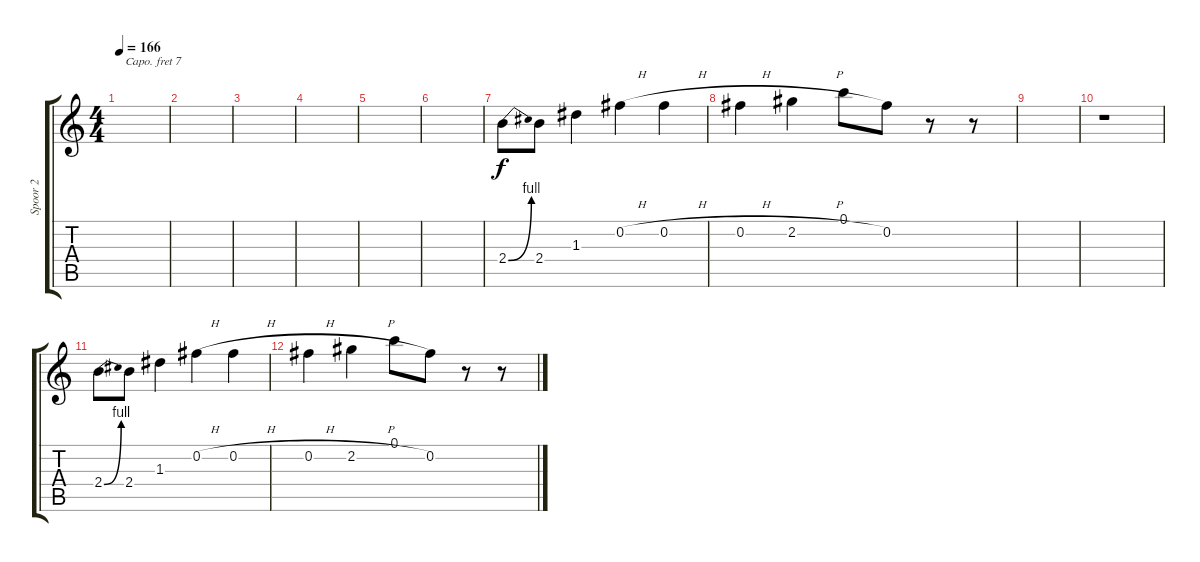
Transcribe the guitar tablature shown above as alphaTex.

\track ("Spoor 2" "Spoor 2") {instrument overdrivenguitar}
\staff {score tabs}
\capo 7
\tuning (E4 B3 G3 D3 A2 E2) {hide}
\ts (4 4)
\tempo 166
\clef g2
\ks c
|
|
|
|
|
|
2.4{be (bend 0 0 60 4)}.8 2.4.8 1.3.4 0.2{h}.4 0.2{h}.4 |
0.2{h}.4 2.2{h}.4 0.1.8 0.2.8 r.8 r.8 |
|
r.1 |
2.4{be (bend 0 0 60 4)}.8 2.4.8 1.3.4 0.2{h}.4 0.2{h}.4 |
0.2{h}.4 2.2{h}.4 0.1.8 0.2.8 r.8 r.8
